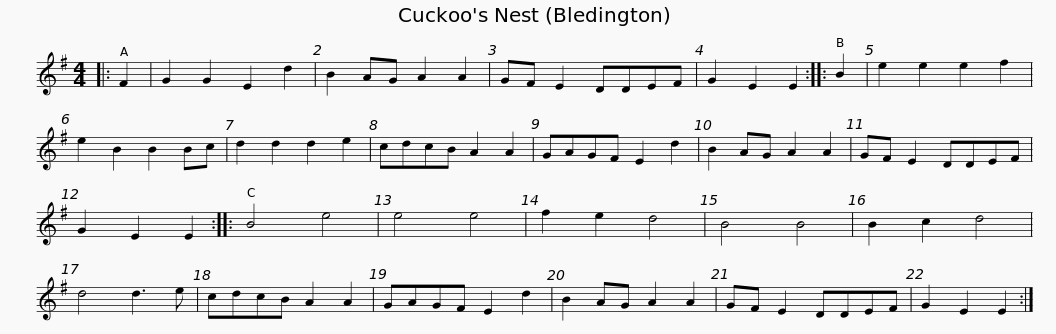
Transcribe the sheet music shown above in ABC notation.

X:1
L:1/8
M:4/4
I:linebreak $
K:Emin
V:1 treble
V:1
|: F2 | G2 G2 E2 d2 | B2 AG A2 A2 | GF E2 DDEF | G2 E2 E2 :: %5
 B2 | e2 e2 e2 f2 | e2 B2 B2 Bc | d2 d2 d2 e2 |$ cdcB A2 A2 | %10
 GAGF E2 d2 | B2 AG A2 A2 | GF E2 DDEF | G2 E2 E2 :: B4 e4 | %15
 e4 e4 | f2 e2 d4 | B4 B4 | B2 c2 d4 |$ d4 d3 e | %20
 cdcB A2 A2 | GAGF E2 d2 | B2 AG A2 A2 | GF E2 DDEF | G2 E2 E2 :| %25
